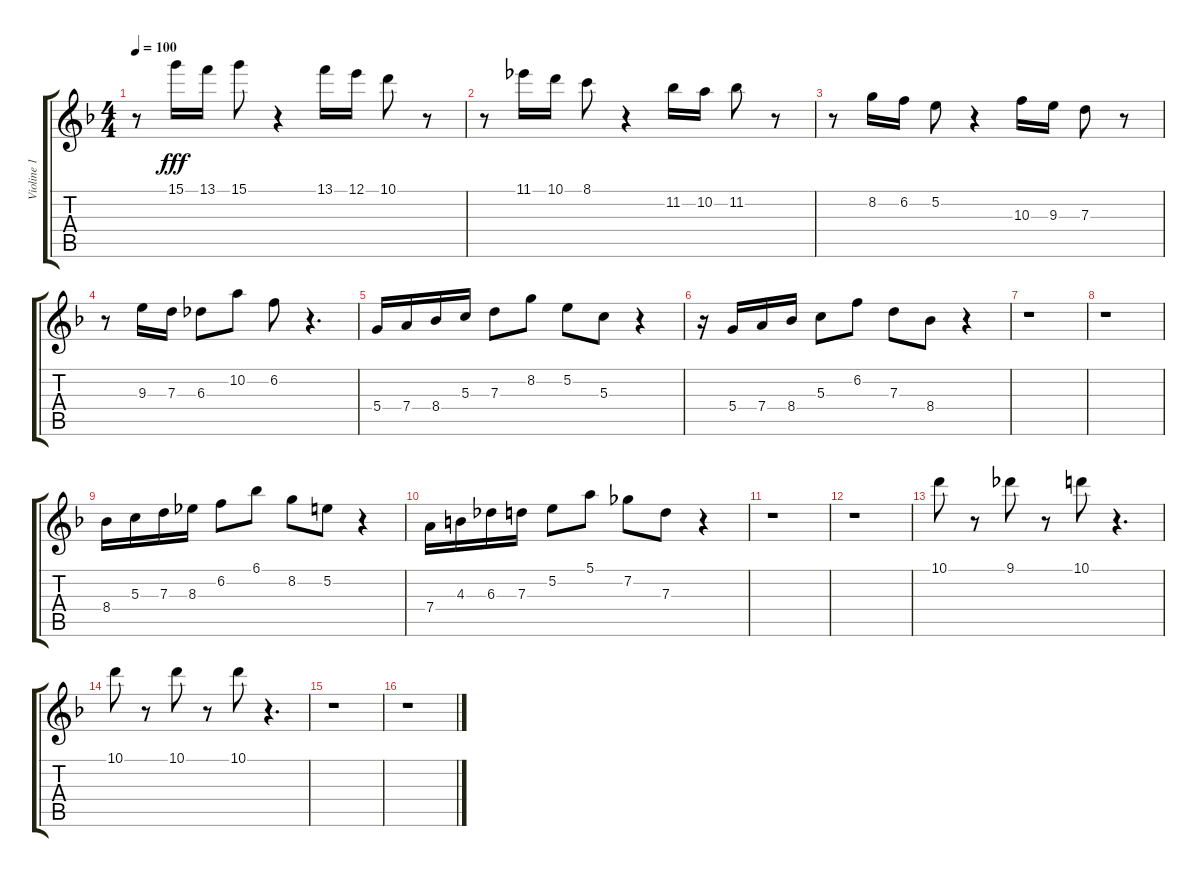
\track ("Violine 1" "Violine 1") {instrument overdrivenguitar}
\staff {score tabs}
\tuning (E4 B3 G3 D3 A2 E2) {hide}
\ts (4 4)
\tempo 100
\clef g2
\ks dminor
r.8{dy fff} 15.1.16 13.1.16 15.1.8 r.4 13.1.16 12.1.16 10.1.8 r.8 |
r.8 11.1.16 10.1.16 8.1.8 r.4 11.2.16 10.2.16 11.2.8 r.8 |
r.8 8.2.16 6.2.16 5.2.8 r.4 10.3.16 9.3.16 7.3.8 r.8 |
r.8 9.3.16 7.3.16 6.3.8 10.2.8 6.2.8 r.4{d} |
5.4.16 7.4.16 8.4.16 5.3.16 7.3.8 8.2.8 5.2.8 5.3.8 r.4 |
r.16 5.4.16 7.4.16 8.4.16 5.3.8 6.2.8 7.3.8 8.4.8 r.4 |
r.1 |
r.1 |
8.4.16 5.3.16 7.3.16 8.3.16 6.2.8 6.1.8 8.2.8 5.2.8 r.4 |
7.4.16 4.3.16 6.3.16 7.3.16 5.2.8 5.1.8 7.2.8 7.3.8 r.4 |
r.1 |
r.1 |
10.1.8 r.8 9.1.8 r.8 10.1.8 r.4{d} |
10.1.8 r.8 10.1.8 r.8 10.1.8 r.4{d} |
r.1 |
r.1
